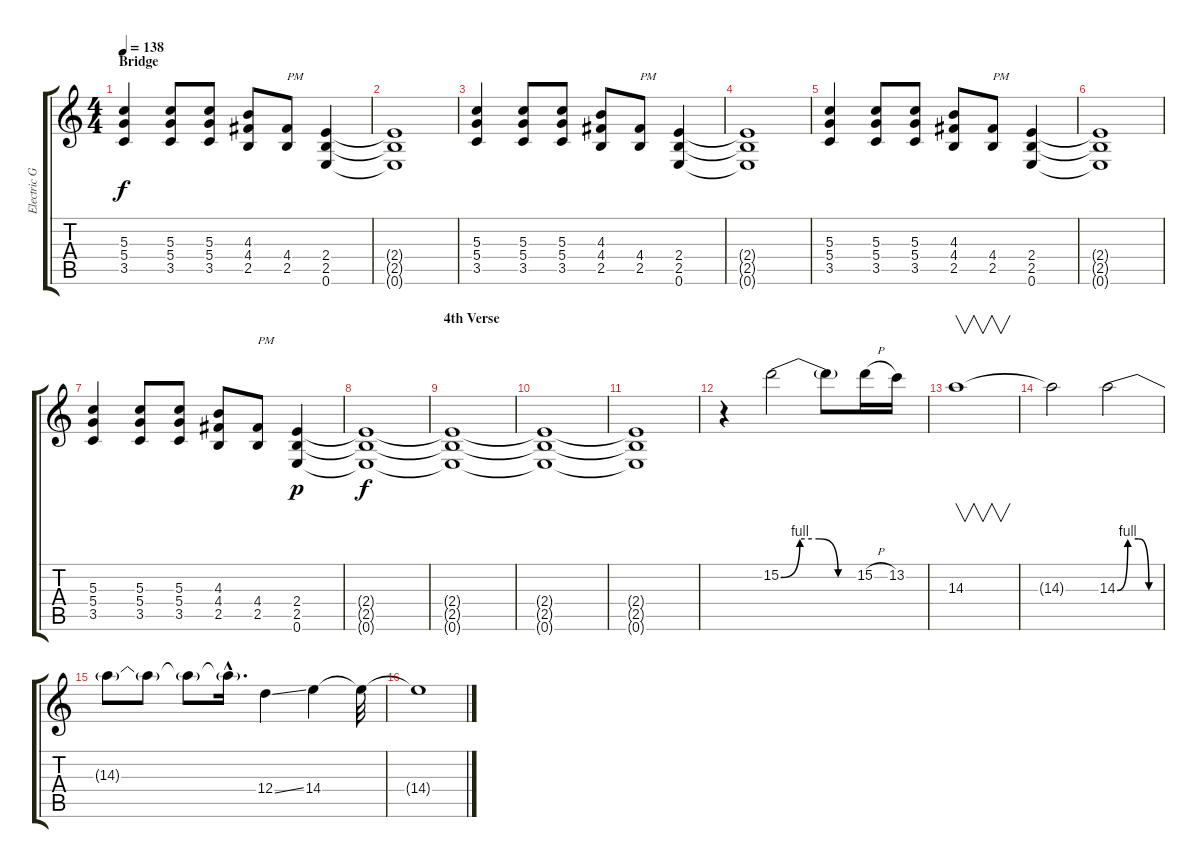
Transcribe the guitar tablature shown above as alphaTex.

\track ("Electric Guitar" "Electric G") {instrument distortionguitar}
\staff {score tabs}
\tuning (E4 B3 G3 D3 A2 E2) {hide}
\ts (4 4)
\section ("" "Bridge")
\tempo 138
\clef g2
\ks c
(5.3 5.4 3.5).4{dy f volume 14} (5.3 5.4 3.5).8 (5.3 5.4 3.5).8 (4.3 4.4 2.5).8 (4.4 2.5).8{txt "PM"} (2.4 2.5 0.6).4 |
(2.4{t} 2.5{t} 0.6{t}).1 |
(5.3 5.4 3.5).4 (5.3 5.4 3.5).8 (5.3 5.4 3.5).8 (4.3 4.4 2.5).8 (4.4 2.5).8{txt "PM"} (2.4 2.5 0.6).4 |
(2.4{t} 2.5{t} 0.6{t}).1 |
(5.3 5.4 3.5).4 (5.3 5.4 3.5).8 (5.3 5.4 3.5).8 (4.3 4.4 2.5).8 (4.4 2.5).8{txt "PM"} (2.4 2.5 0.6).4 |
(2.4{t} 2.5{t} 0.6{t}).1 |
(5.3 5.4 3.5).4 (5.3 5.4 3.5).8 (5.3 5.4 3.5).8 (4.3 4.4 2.5).8 (4.4 2.5).8{txt "PM"} (2.4 2.5 0.6).4{dy p volume 0} |
(2.4{t} 2.5{t} 0.6{t}).1{dy f} |
\section ("" "4th Verse")
(2.4{t} 2.5{t} 0.6{t}).1 |
(2.4{t} 2.5{t} 0.6{t}).1 |
(2.4{t} 2.5{t} 0.6{t}).1 |
r.4{volume 16} 15.2{be (custom 0 0 15 4 30 4 45 0 60 0)}.2 15.2{t}.8 15.2{h}.16 13.2.16 |
14.3.1{v} |
14.3{t}.2 14.3{be (custom 0 0 15 4 30 4 45 0 60 0)}.2 |
14.3{t}.8 14.3{t}.8 14.3{t}.8 14.3{hac t}.16{d} 12.4{ss}.4 14.4.4 14.4{t}.32 |
14.4{t}.1
